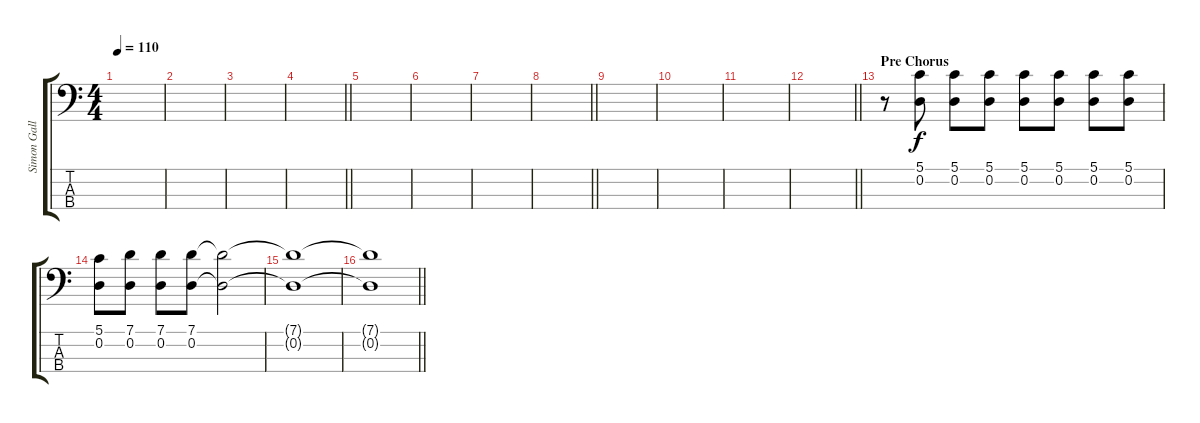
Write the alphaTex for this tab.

\track ("Simon Gallup" "Simon Gall") {instrument electricbasspick}
\staff {score tabs}
\tuning (G2 D2 A1 E1) {hide}
\ts (4 4)
\tempo 110
\clef f4
\ks c
|
|
|
\barLineRight lightlight
|
|
|
|
\barLineRight lightlight
|
|
|
|
\barLineRight lightlight
|
\section ("" "Pre Chorus")
r.8 (5.1 0.2).8 (5.1 0.2).8 (5.1 0.2).8 (5.1 0.2).8 (5.1 0.2).8 (5.1 0.2).8 (5.1 0.2).8 |
(5.1 0.2).8 (7.1 0.2).8 (7.1 0.2).8 (7.1 0.2).8 (7.1{t} 0.2{t}).2 |
(7.1{t} 0.2{t}).1 |
\barLineRight lightlight
(7.1{t} 0.2{t}).1
